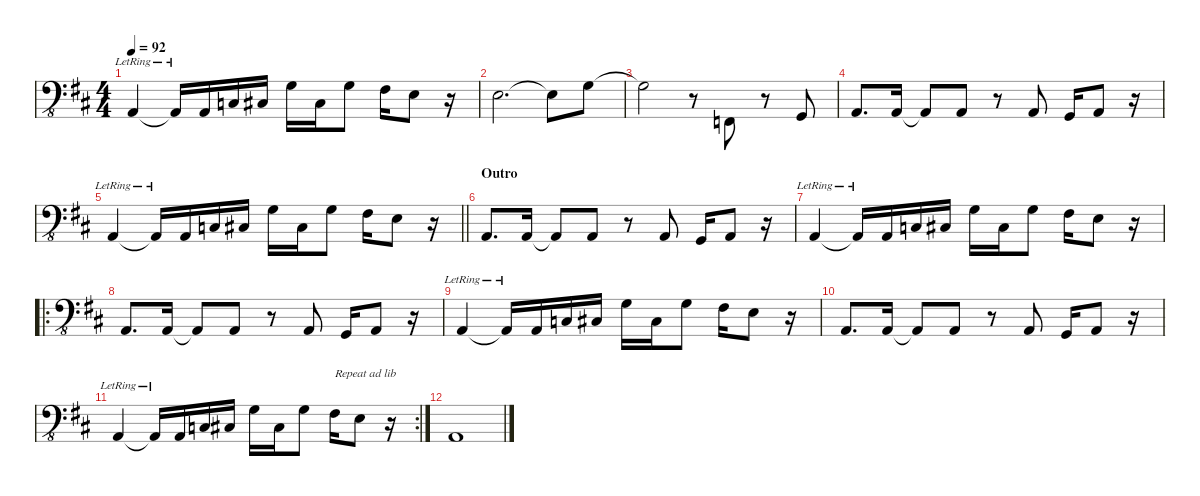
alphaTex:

\defaultSystemsLayout 4
\hideDynamics
\bracketExtendMode groupsimilarinstruments
\singleTrackTrackNamePolicy hidden
\multiTrackTrackNamePolicy hidden
\otherSystemsTrackNameOrientation horizontal
\track ("Clavinet (left hand)" "clav.") {instrument clavinet}
\staff {score}
\tuning (E3 B2 G2 D2 A1 E1)
\ts (4 4)
\tempo 92
\clef f4
\ottava 8vb
\ks d
0.5{lr acc forcenatural}.4{dy f beam Up} 0.5{lr t acc forcenatural}.16{beam Up} 0.5{acc forcenatural}.16{beam Up} 3.5{acc forcenatural}.16{beam Up} 4.5{acc #}.16{beam Up} 5.4{acc forcenatural}.16{beam Down} 4.5{acc #}.16{beam Down} 5.4{acc forcenatural}.8{beam Down} 4.4{acc #}.16{beam Down} 2.4{acc forcenatural}.8{beam Down} r.16{beam Down} |
7.5{acc forcenatural}.2{d beam Down} 7.5{t acc forcenatural}.8{beam Down} 10.5{acc forcenatural}.8{beam Down} |
10.5{t acc forcenatural}.2{beam Down} r.8{beam Down} 1.6{acc forcenatural}.8{beam Up} r.8{beam Up} 3.6{acc forcenatural}.8{beam Up} |
0.5{acc forcenatural}.8{d beam Up} 0.5{acc forcenatural}.16{beam Up} 0.5{t acc forcenatural}.8{beam Up} 0.5{acc forcenatural}.8{beam Up} r.8{beam Up} 0.5{acc forcenatural}.8{beam Up} 3.6{acc forcenatural}.16{beam Up} 0.5{acc forcenatural}.8{beam Up} r.16{beam Up} |
\barLineRight lightlight
0.5{lr acc forcenatural}.4{beam Up} 0.5{lr t acc forcenatural}.16{beam Up} 0.5{acc forcenatural}.16{beam Up} 3.5{acc forcenatural}.16{beam Up} 4.5{acc #}.16{beam Up} 5.4{acc forcenatural}.16{beam Down} 4.5{acc #}.16{beam Down} 5.4{acc forcenatural}.8{beam Down} 4.4{acc #}.16{beam Down} 2.4{acc forcenatural}.8{beam Down} r.16{beam Down} |
\section ("" "Outro")
0.5{acc forcenatural}.8{d beam Up} 0.5{acc forcenatural}.16{beam Up} 0.5{t acc forcenatural}.8{beam Up} 0.5{acc forcenatural}.8{beam Up} r.8{beam Up} 0.5{acc forcenatural}.8{beam Up} 3.6{acc forcenatural}.16{beam Up} 0.5{acc forcenatural}.8{beam Up} r.16{beam Up} |
0.5{lr acc forcenatural}.4{beam Up} 0.5{lr t acc forcenatural}.16{beam Up} 0.5{acc forcenatural}.16{beam Up} 3.5{acc forcenatural}.16{beam Up} 4.5{acc #}.16{beam Up} 5.4{acc forcenatural}.16{beam Down} 4.5{acc #}.16{beam Down} 5.4{acc forcenatural}.8{beam Down} 4.4{acc #}.16{beam Down} 2.4{acc forcenatural}.8{beam Down} r.16{beam Down} |
\ro
0.5{acc forcenatural}.8{d beam Up} 0.5{acc forcenatural}.16{beam Up} 0.5{t acc forcenatural}.8{beam Up} 0.5{acc forcenatural}.8{beam Up} r.8{beam Up} 0.5{acc forcenatural}.8{beam Up} 3.6{acc forcenatural}.16{beam Up} 0.5{acc forcenatural}.8{beam Up} r.16{beam Up} |
0.5{lr acc forcenatural}.4{beam Up} 0.5{lr t acc forcenatural}.16{beam Up} 0.5{acc forcenatural}.16{beam Up} 3.5{acc forcenatural}.16{beam Up} 4.5{acc #}.16{beam Up} 5.4{acc forcenatural}.16{beam Down} 4.5{acc #}.16{beam Down} 5.4{acc forcenatural}.8{beam Down} 4.4{acc #}.16{beam Down} 2.4{acc forcenatural}.8{beam Down} r.16{beam Down} |
0.5{acc forcenatural}.8{d beam Up} 0.5{acc forcenatural}.16{beam Up} 0.5{t acc forcenatural}.8{beam Up} 0.5{acc forcenatural}.8{beam Up} r.8{beam Up} 0.5{acc forcenatural}.8{beam Up} 3.6{acc forcenatural}.16{beam Up} 0.5{acc forcenatural}.8{beam Up} r.16{beam Up} |
\rc 2
0.5{lr acc forcenatural}.4{beam Up} 0.5{lr t acc forcenatural}.16{beam Up} 0.5{acc forcenatural}.16{beam Up} 3.5{acc forcenatural}.16{beam Up} 4.5{acc #}.16{beam Up} 5.4{acc forcenatural}.16{beam Down} 4.5{acc #}.16{beam Down} 5.4{acc forcenatural}.8{beam Down} 4.4{acc #}.16{txt "Repeat ad lib" beam Down} 2.4{acc forcenatural}.8{beam Down} r.16{beam Down} |
0.5{acc forcenatural}.1{beam Up}
